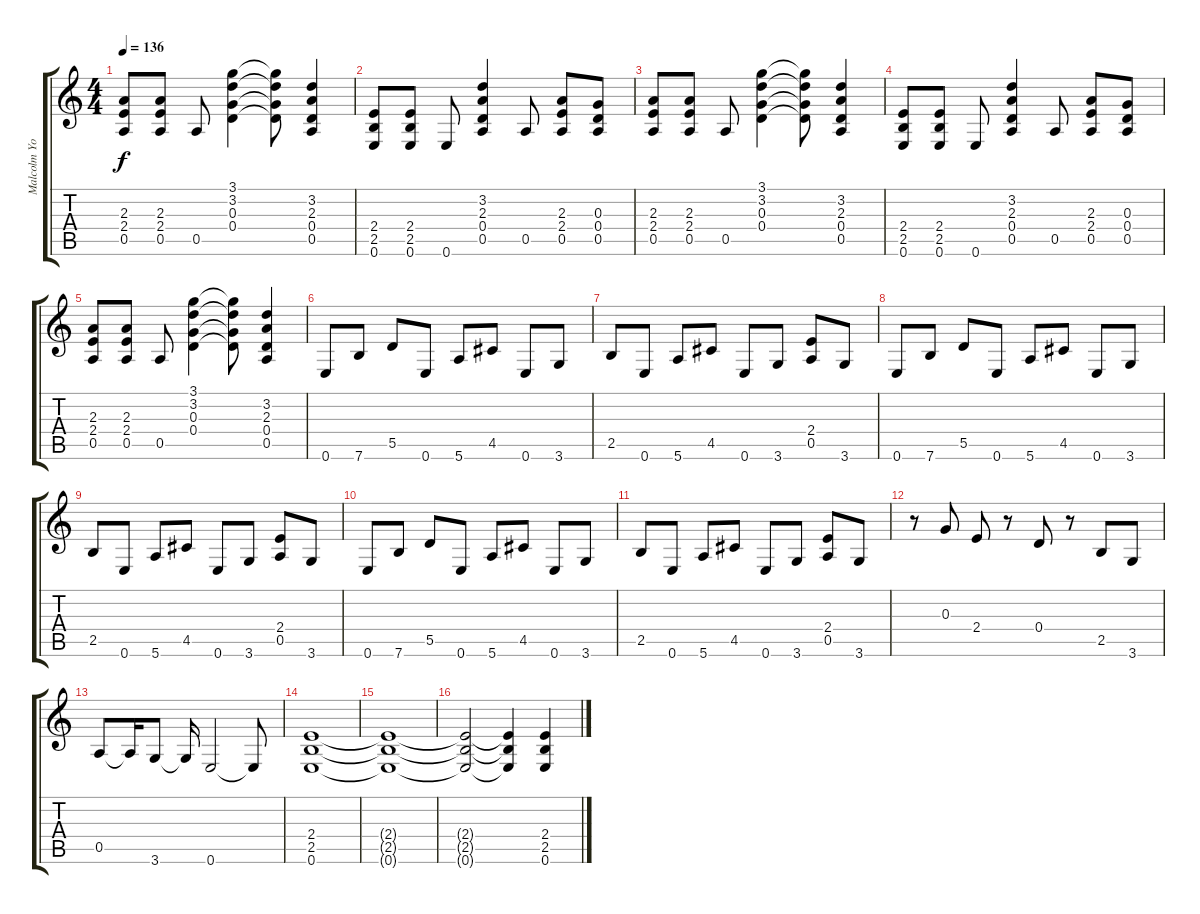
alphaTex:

\track ("Malcolm Young" "Malcolm Yo") {instrument overdrivenguitar}
\staff {score tabs}
\tuning (E4 B3 G3 D3 A2 E2) {hide}
\ts (4 4)
\tempo 136
\clef g2
\ks c
(2.3 2.4 0.5).8{dy f} (2.3 2.4 0.5).8 0.5.8 (3.1 3.2 0.3 0.4).4 (3.1{t} 3.2{t} 0.3{t} 0.4{t}).8 (3.2 2.3 0.4 0.5).4 |
(2.4 2.5 0.6).8 (2.4 2.5 0.6).8 0.6.8 (3.2 2.3 0.4 0.5).4 0.5.8 (2.3 2.4 0.5).8 (0.3 0.4 0.5).8 |
(2.3 2.4 0.5).8 (2.3 2.4 0.5).8 0.5.8 (3.1 3.2 0.3 0.4).4 (3.1{t} 3.2{t} 0.3{t} 0.4{t}).8 (3.2 2.3 0.4 0.5).4 |
(2.4 2.5 0.6).8 (2.4 2.5 0.6).8 0.6.8 (3.2 2.3 0.4 0.5).4 0.5.8 (2.3 2.4 0.5).8 (0.3 0.4 0.5).8 |
(2.3 2.4 0.5).8 (2.3 2.4 0.5).8 0.5.8 (3.1 3.2 0.3 0.4).4 (3.1{t} 3.2{t} 0.3{t} 0.4{t}).8 (3.2 2.3 0.4 0.5).4 |
0.6.8 7.6.8 5.5.8 0.6.8 5.6.8 4.5.8 0.6.8 3.6.8 |
2.5.8 0.6.8 5.6.8 4.5.8 0.6.8 3.6.8 (2.4 0.5).8 3.6.8 |
0.6.8 7.6.8 5.5.8 0.6.8 5.6.8 4.5.8 0.6.8 3.6.8 |
2.5.8 0.6.8 5.6.8 4.5.8 0.6.8 3.6.8 (2.4 0.5).8 3.6.8 |
0.6.8 7.6.8 5.5.8 0.6.8 5.6.8 4.5.8 0.6.8 3.6.8 |
2.5.8 0.6.8 5.6.8 4.5.8 0.6.8 3.6.8 (2.4 0.5).8 3.6.8 |
r.8 0.3.8 2.4.8 r.8 0.4.8 r.8 2.5.8 3.6.8 |
0.5.8 0.5{t}.16 3.6.8 3.6{t}.16 0.6.2 0.6{t}.8 |
(2.4 2.5 0.6).1 |
(2.4{t} 2.5{t} 0.6{t}).1 |
(2.4{t} 2.5{t} 0.6{t}).2 (2.4{t} 2.5{t} 0.6{t}).4 (2.4 2.5 0.6).4
